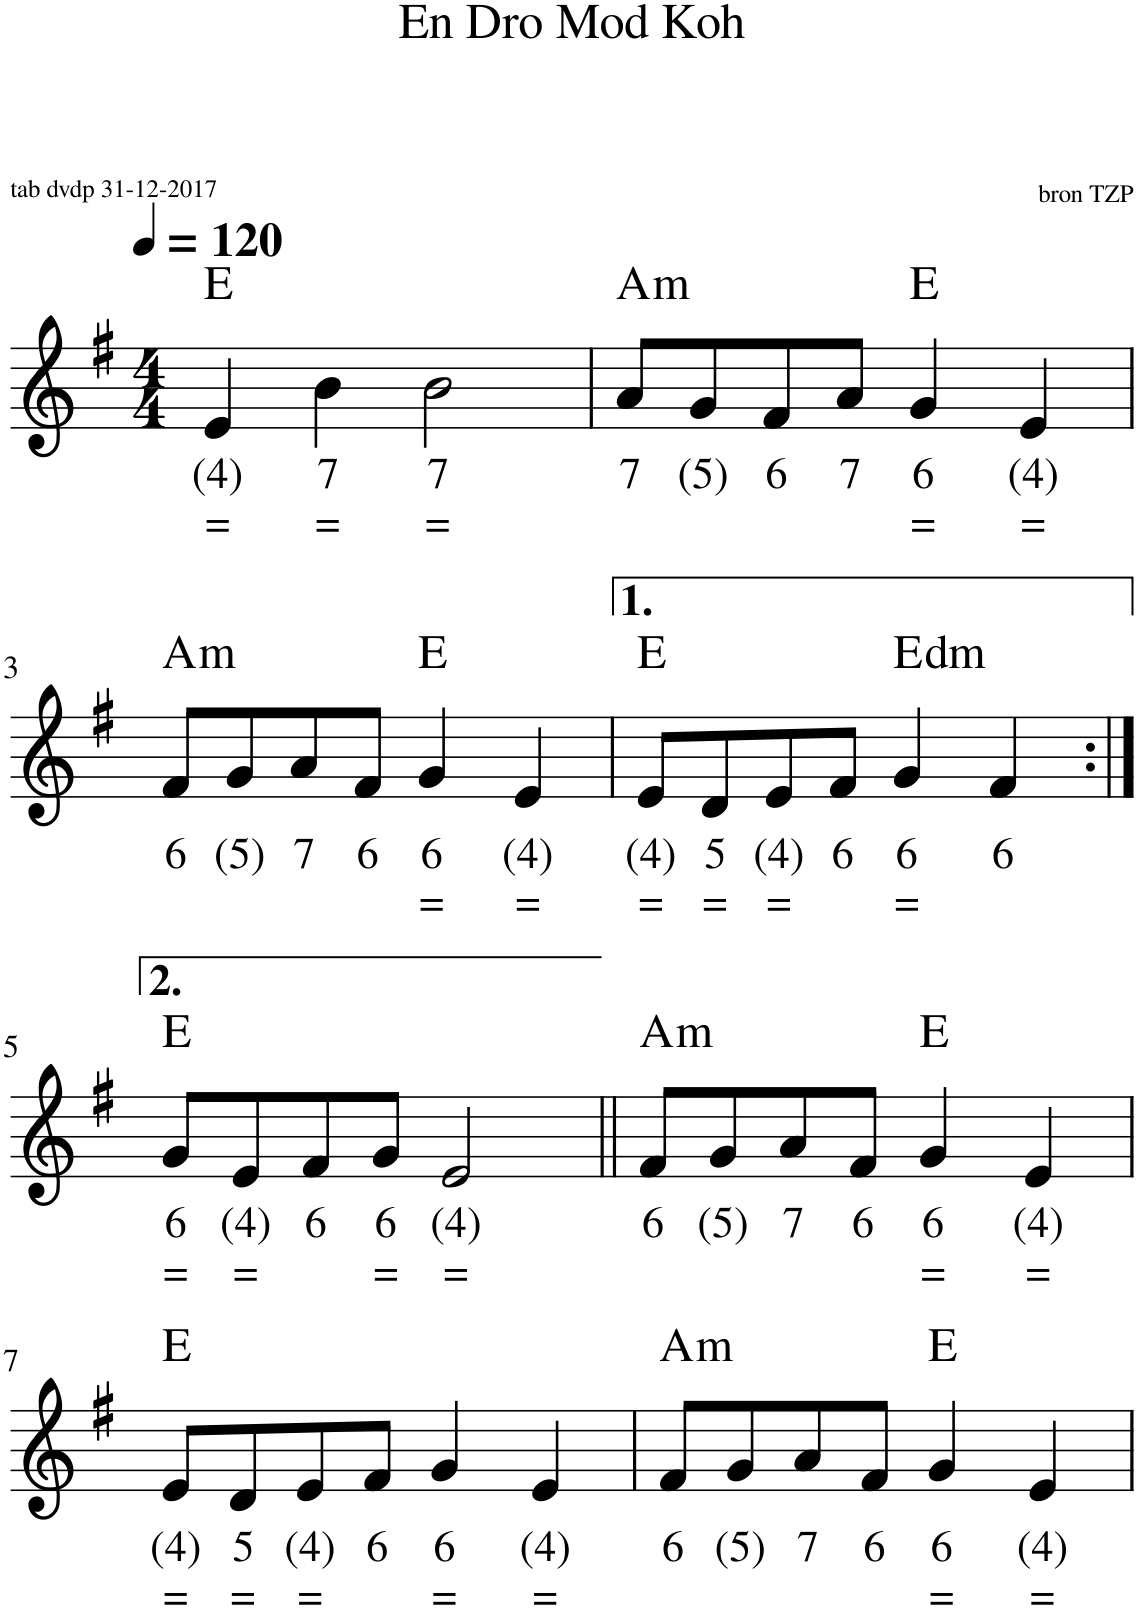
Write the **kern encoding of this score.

**kern	**text	**text	**harte
*part1	*part1	*part1	*part1
*staff1	*staff1	*staff1	*
*I"Stem	*	*	*
*I'Stm.	*	*	*
*clefG2	*	*	*
*k[f#]	*	*	*
*M4/4	*	*	*
*MM120	*	*	*
=1	=1	=1	=1
!	!LO:LY:b	!LO:LY:b	!
4e/	(4)	=	E:maj
!	!LO:LY:b	!LO:LY:b	!
4b\	7	=	.
!	!LO:LY:b	!LO:LY:b	!
2b\	7	=	.
=2	=2	=2	=2
!	!LO:LY:b	!	!LO:H:kt=m
8a/L	7	.	A:min
!	!LO:LY:b	!	!
8g/	(5)	.	.
!	!LO:LY:b	!	!
8f#/	6	.	.
!	!LO:LY:b	!	!
8a/J	7	.	.
!	!LO:LY:b	!LO:LY:b	!
4g/	6	=	E:maj
!	!LO:LY:b	!LO:LY:b	!
4e/	(4)	=	.
!!LO:LB:g=z
=3	=3	=3	=3
!	!LO:LY:b	!	!LO:H:kt=m
8f#/L	6	.	A:min
!	!LO:LY:b	!	!
8g/	(5)	.	.
!	!LO:LY:b	!	!
8a/	7	.	.
!	!LO:LY:b	!	!
8f#/J	6	.	.
!	!LO:LY:b	!LO:LY:b	!
4g/	6	=	E:maj
!	!LO:LY:b	!LO:LY:b	!
4e/	(4)	=	.
=4	=4	=4	=4
!	!LO:LY:b	!LO:LY:b	!
8e/L	(4)	=	E:maj
!	!LO:LY:b	!LO:LY:b	!
8d/	5	=	.
!	!LO:LY:b	!LO:LY:b	!
8e/	(4)	=	.
!	!LO:LY:b	!	!
8f#/J	6	.	.
!	!LO:LY:b	!LO:LY:b	!LO:H:kt=dm
4g/	6	=	.
!	!LO:LY:b	!	!
4f#/	6	.	.
!!LO:LB:g=z
=5:|!	=5:|!	=5:|!	=5:|!
!	!LO:LY:b	!LO:LY:b	!
8g/L	6	=	E:maj
!	!LO:LY:b	!LO:LY:b	!
8e/	(4)	=	.
!	!LO:LY:b	!	!
8f#/	6	.	.
!	!LO:LY:b	!LO:LY:b	!
8g/J	6	=	.
!	!LO:LY:b	!LO:LY:b	!
2e/	(4)	=	.
=6||	=6||	=6||	=6||
!	!LO:LY:b	!	!LO:H:kt=m
8f#/L	6	.	A:min
!	!LO:LY:b	!	!
8g/	(5)	.	.
!	!LO:LY:b	!	!
8a/	7	.	.
!	!LO:LY:b	!	!
8f#/J	6	.	.
!	!LO:LY:b	!LO:LY:b	!
4g/	6	=	E:maj
!	!LO:LY:b	!LO:LY:b	!
4e/	(4)	=	.
!!LO:LB:g=z
=7	=7	=7	=7
!	!LO:LY:b	!LO:LY:b	!
8e/L	(4)	=	E:maj
!	!LO:LY:b	!LO:LY:b	!
8d/	5	=	.
!	!LO:LY:b	!LO:LY:b	!
8e/	(4)	=	.
!	!LO:LY:b	!	!
8f#/J	6	.	.
!	!LO:LY:b	!LO:LY:b	!
4g/	6	=	.
!	!LO:LY:b	!LO:LY:b	!
4e/	(4)	=	.
=8	=8	=8	=8
!	!LO:LY:b	!	!LO:H:kt=m
8f#/L	6	.	A:min
!	!LO:LY:b	!	!
8g/	(5)	.	.
!	!LO:LY:b	!	!
8a/	7	.	.
!	!LO:LY:b	!	!
8f#/J	6	.	.
!	!LO:LY:b	!LO:LY:b	!
4g/	6	=	E:maj
!	!LO:LY:b	!LO:LY:b	!
4e/	(4)	=	.
=	=	=	=
*-	*-	*-	*-
